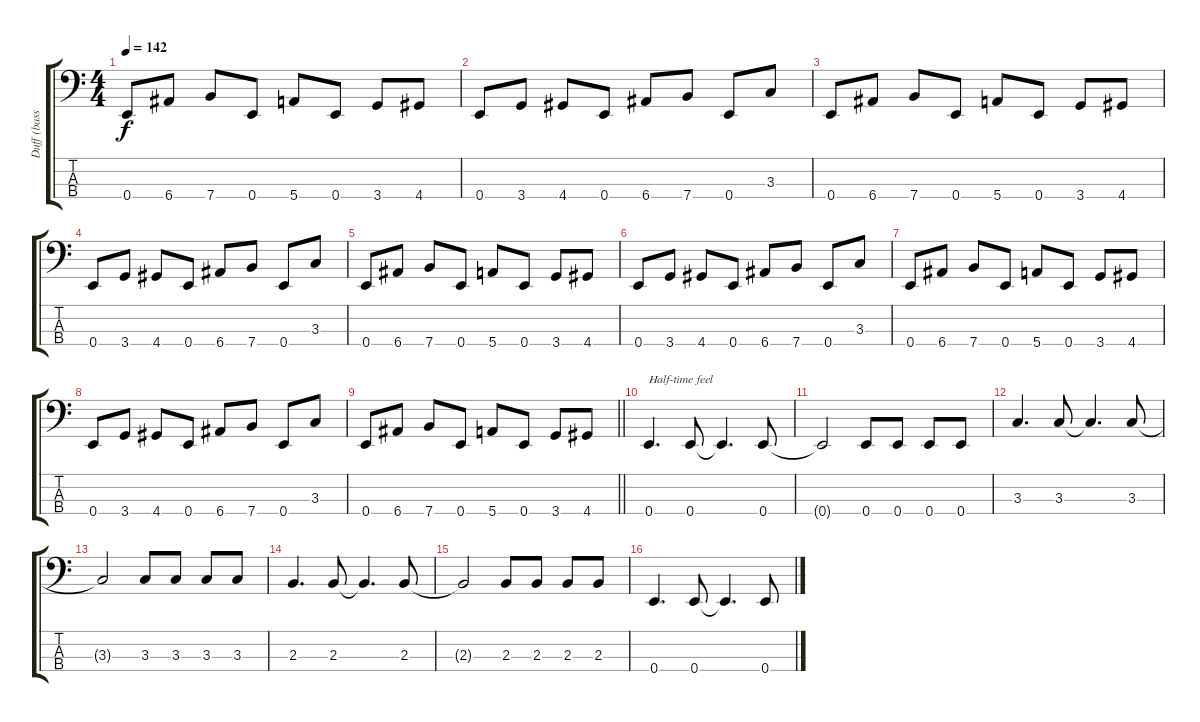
\track ("Duff (bass)" "Duff (bass") {instrument electricbassfinger}
\staff {score tabs}
\tuning (G2 D2 A1 E1) {hide}
\ts (4 4)
\tempo 142
\clef f4
\ks c
0.4.8{dy f} 6.4.8 7.4.8 0.4.8 5.4.8 0.4.8 3.4.8 4.4.8 |
0.4.8 3.4.8 4.4.8 0.4.8 6.4.8 7.4.8 0.4.8 3.3.8 |
0.4.8 6.4.8 7.4.8 0.4.8 5.4.8 0.4.8 3.4.8 4.4.8 |
0.4.8 3.4.8 4.4.8 0.4.8 6.4.8 7.4.8 0.4.8 3.3.8 |
0.4.8 6.4.8 7.4.8 0.4.8 5.4.8 0.4.8 3.4.8 4.4.8 |
0.4.8 3.4.8 4.4.8 0.4.8 6.4.8 7.4.8 0.4.8 3.3.8 |
0.4.8 6.4.8 7.4.8 0.4.8 5.4.8 0.4.8 3.4.8 4.4.8 |
0.4.8 3.4.8 4.4.8 0.4.8 6.4.8 7.4.8 0.4.8 3.3.8 |
\barLineRight lightlight
0.4.8 6.4.8 7.4.8 0.4.8 5.4.8 0.4.8 3.4.8 4.4.8 |
0.4.4{d txt "Half-time feel"} 0.4.8 0.4{t}.4{d} 0.4.8 |
0.4{t}.2 0.4.8 0.4.8 0.4.8 0.4.8 |
3.3.4{d} 3.3.8 3.3{t}.4{d} 3.3.8 |
3.3{t}.2 3.3.8 3.3.8 3.3.8 3.3.8 |
2.3.4{d} 2.3.8 2.3{t}.4{d} 2.3.8 |
2.3{t}.2 2.3.8 2.3.8 2.3.8 2.3.8 |
0.4.4{d} 0.4.8 0.4{t}.4{d} 0.4.8
